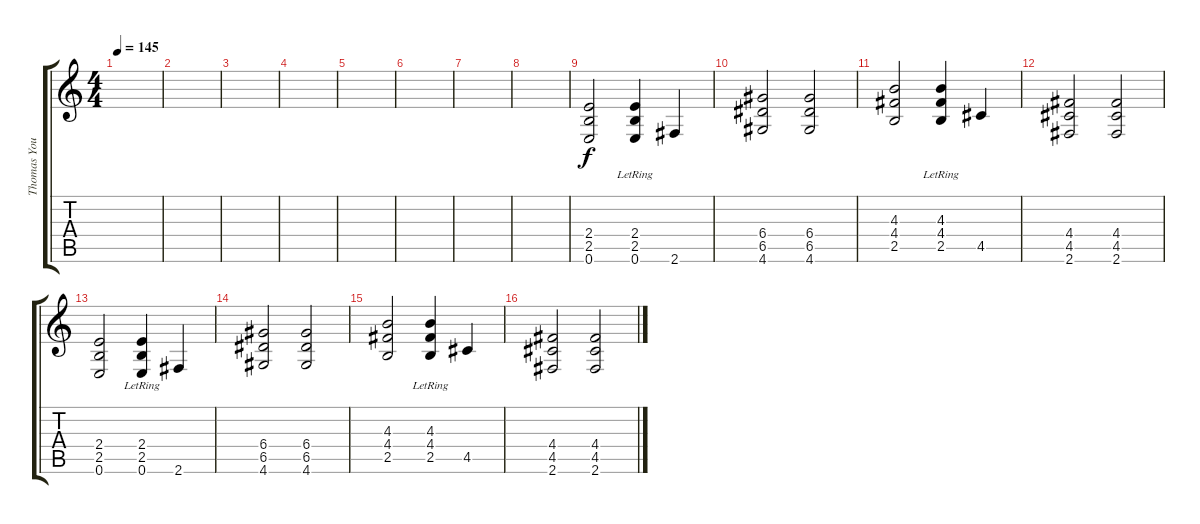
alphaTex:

\track ("Thomas Youngblood" "Thomas You") {instrument distortionguitar}
\staff {score tabs}
\tuning (E4 B3 G3 D3 A2 E2) {hide}
\ts (4 4)
\tempo 145
\clef g2
\ks c
|
|
|
|
|
|
|
|
(2.4 2.5 0.6).2 (2.4 2.5{lr} 0.6).4 2.6.4 |
(6.4 6.5 4.6).2 (6.4 6.5 4.6).2 |
(4.3 4.4 2.5).2 (4.3 4.4 2.5{lr}).4 4.5.4 |
(4.4 4.5 2.6).2 (4.4 4.5 2.6).2 |
(2.4 2.5 0.6).2 (2.4 2.5{lr} 0.6).4 2.6.4 |
(6.4 6.5 4.6).2 (6.4 6.5 4.6).2 |
(4.3 4.4 2.5).2 (4.3 4.4 2.5{lr}).4 4.5.4 |
(4.4 4.5 2.6).2 (4.4 4.5 2.6).2
